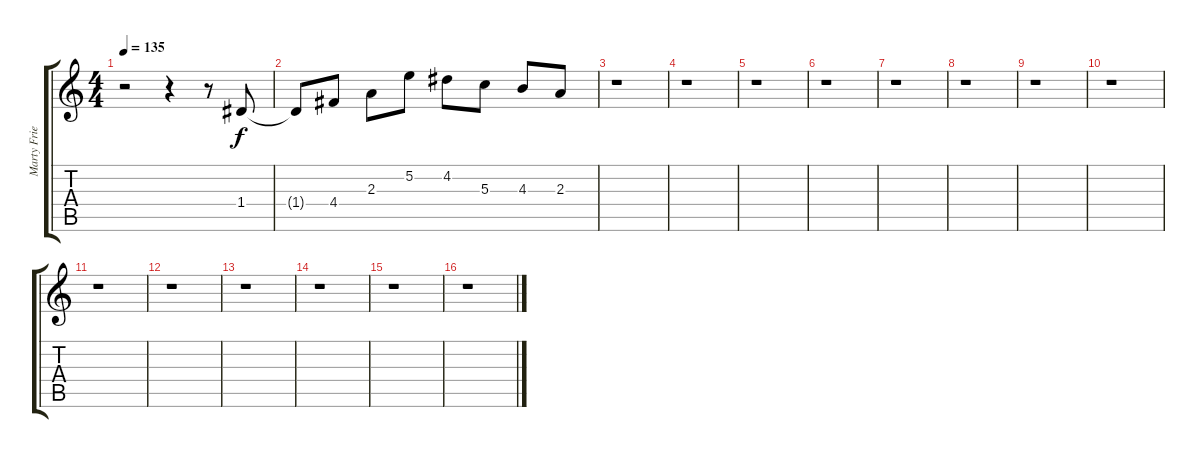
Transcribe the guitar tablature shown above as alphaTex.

\track ("Marty Friedman's fills" "Marty Frie") {instrument distortionguitar}
\staff {score tabs}
\tuning (E4 B3 G3 D3 A2 E2) {hide}
\ts (4 4)
\tempo 135
\clef g2
\ks c
r.2{dy f} r.4 r.8 1.4.8 |
1.4{t}.8 4.4.8 2.3.8 5.2.8 4.2.8 5.3.8 4.3.8 2.3.8 |
r.1 |
r.1 |
r.1 |
r.1 |
r.1 |
r.1 |
r.1 |
r.1 |
r.1 |
r.1 |
r.1 |
r.1 |
r.1 |
r.1
